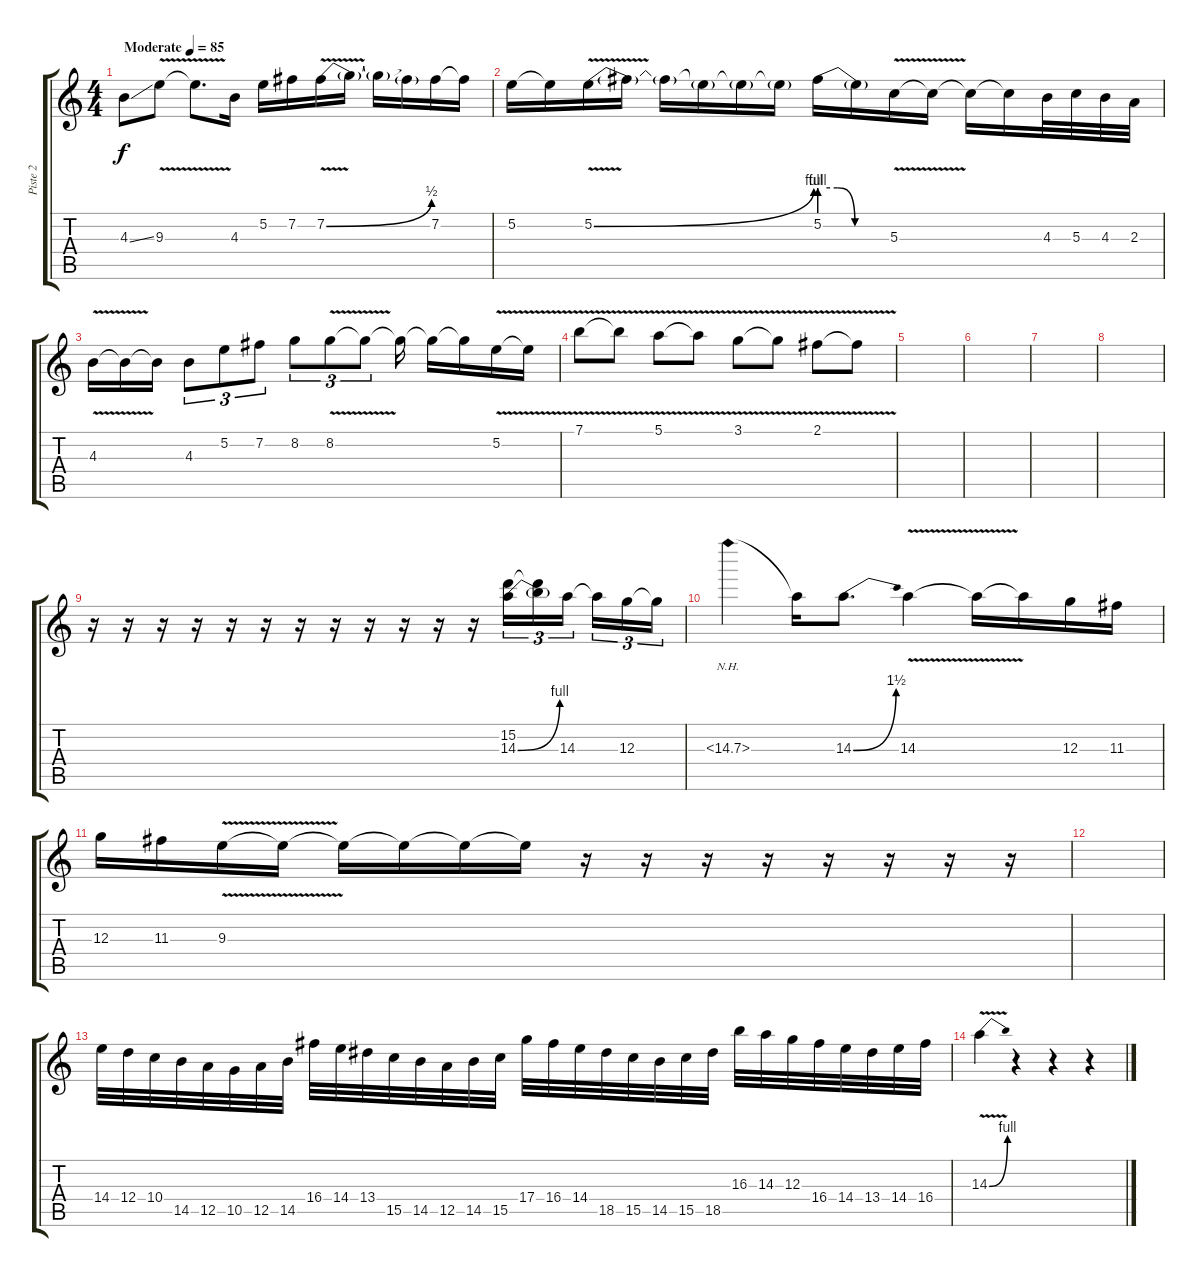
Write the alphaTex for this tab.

\track ("Piste 2" "Piste 2") {instrument overdrivenguitar}
\staff {score tabs}
\tuning (E4 B3 G3 D3 A2 E2) {hide}
\ts (4 4)
\tempo (85 "Moderate")
\clef g2
\ks c
4.3{ss}.8{dy f instrument overdrivenguitar} 9.3{v}.8 9.3{t}.8{d} 4.3.16 5.2.16 7.2.16 7.2{be (bend 0 0 60 2) v}.16 7.2{t}.16 7.2{t}.16 7.2{t}.16 7.2.16 7.2{t}.16 |
5.2.16 5.2{t}.16 5.2{be (bend 0 0 60 4) v}.16 5.2{t}.16 5.2{t}.16 5.2{t}.16 5.2{t}.16 5.2{t}.16 5.2{be (custom 0 4 15 4 30 0 60 0)}.16 5.2{t}.16 5.3{v}.16 5.3{t}.16 5.3{t}.16 5.3{t}.16 4.3.32 5.3.32 4.3.32 2.3.32 |
4.3{v}.16 4.3{t}.16 4.3{t}.16 4.3.8{tu (3 2)} 5.2.8{tu (3 2)} 7.2.8{tu (3 2)} 8.2.8{tu (3 2)} 8.2{v}.8{tu (3 2)} 8.2{t}.8{tu (3 2)} 8.2{t}.16 8.2{t}.16 8.2{t}.16 5.2{v}.16 5.2{t}.16 |
7.1{v}.8 7.1{t}.8 5.1{v}.8 5.1{t}.8 3.1{v}.8 3.1{t}.8 2.1{v}.8 2.1{t}.8 |
|
|
|
|
r.16 r.16 r.16 r.16 r.16 r.16 r.16 r.16 r.16 r.16 r.16 r.16 (15.2 14.3{be (bend 0 0 60 4)}).16{tu (3 2)} (15.2{t} 14.3{t}).16{tu (3 2)} 14.3.16{tu (3 2) beam splitsecondary} 14.3{t}.16{tu (3 2)} 12.3.16{tu (3 2)} 12.3{t}.16{tu (3 2)} |
14.3{nh}.4 14.3{t}.16 14.3{be (bend 0 0 60 6)}.8{d} 14.3{v}.4 14.3{t}.16 14.3{t}.16 12.3.16 11.3.16 |
12.3.16 11.3.16 9.3{v}.16 9.3{t}.16 9.3{t}.16 9.3{t}.16 9.3{t}.16 9.3{t}.16 r.16 r.16 r.16 r.16 r.16 r.16 r.16 r.16 |
|
14.4.32 12.4.32 10.4.32 14.5.32 12.5.32 10.5.32 12.5.32 14.5.32 16.4.32 14.4.32 13.4.32 15.5.32 14.5.32 12.5.32 14.5.32 15.5.32 17.4.32 16.4.32 14.4.32 18.5.32 15.5.32 14.5.32 15.5.32 18.5.32 16.3.32 14.3.32 12.3.32 16.4.32 14.4.32 13.4.32 14.4.32 16.4.32 |
14.3{be (bend 0 0 60 4) v}.4 r.4 r.4 r.4
